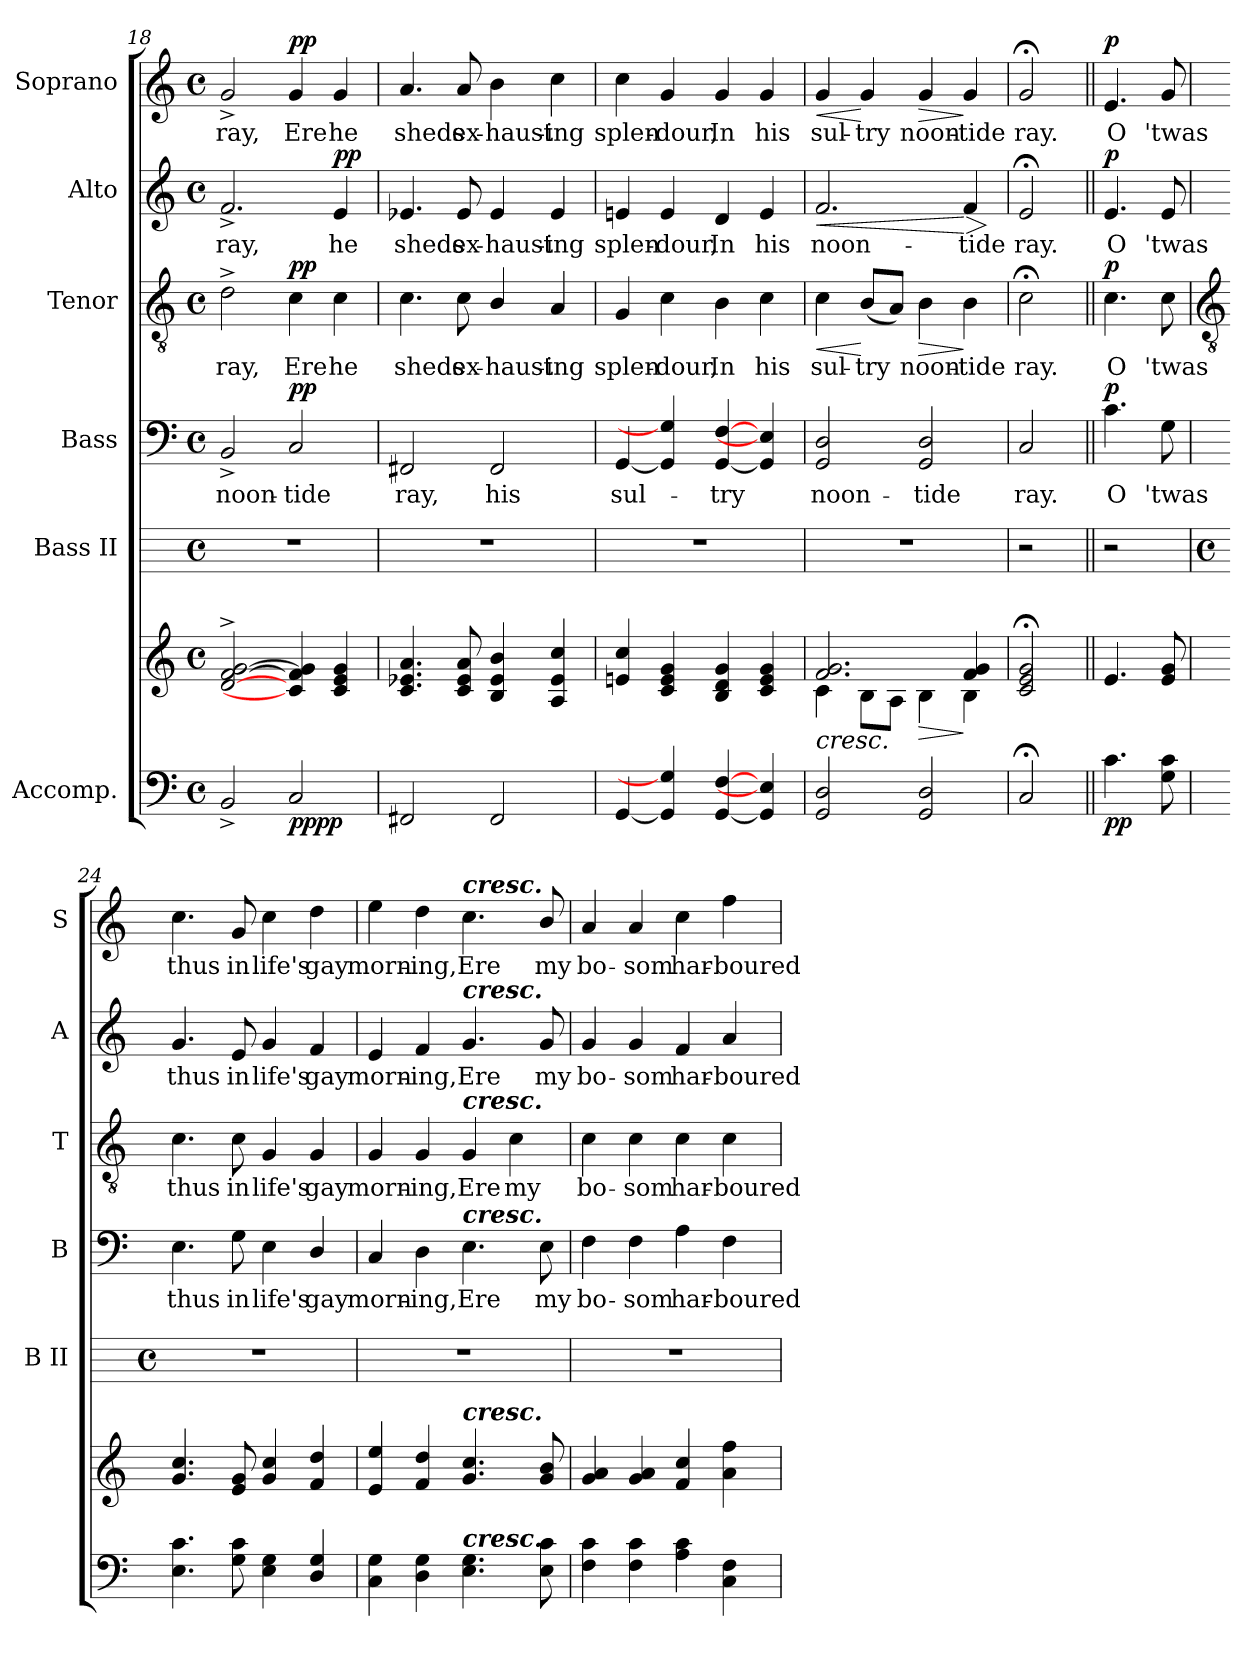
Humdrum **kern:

**kern	**kern	**dynam	**kern	**kern	**text	**dynam	**kern	**text	**dynam	**kern	**text	**dynam	**kern	**text	**dynam
*part6	*part6	*part6	*part5	*part4	*part4	*part4	*part3	*part3	*part3	*part2	*part2	*part2	*part1	*part1	*part1
*staff7	*staff6	*staff6/7	*staff5	*staff4	*staff4	*staff4	*staff3	*staff3	*staff3	*staff2	*staff2	*staff2	*staff1	*staff1	*staff1
*I"Accomp.	*	*	*I"Bass II	*I"Bass	*	*	*I"Tenor	*	*	*I"Alto	*	*	*I"Soprano	*	*
*	*	*	*I'B II	*I'B	*	*	*I'T	*	*	*I'A	*	*	*I'S	*	*
*clefF4	*clefG2	*	*	*clefF4	*	*	*clefGv2	*	*	*clefG2	*	*	*clefG2	*	*
*k[]	*k[]	*	*	*k[]	*	*	*k[]	*	*	*k[]	*	*	*k[]	*	*
*C:	*C:	*	*	*C:	*	*	*C:	*	*	*C:	*	*	*C:	*	*
*M4/4	*M4/4	*	*M4/4	*M4/4	*	*	*M4/4	*	*	*M4/4	*	*	*M4/4	*	*
*met(c)	*met(c)	*	*met(c)	*met(c)	*	*	*met(c)	*	*	*met(c)	*	*	*met(c)	*	*
=18	=18	=18	=18	=18	=18	=18	=18	=18	=18	=18	=18	=18	=18	=18	=18
*	*^	*	*	*	*	*	*	*	*	*	*	*	*	*	*
!	!	!	!	!	!	!LO:LY:b	!	!	!LO:LY:b	!	!	!LO:LY:b	!	!	!LO:LY:b	!
2BB^	[2d^ [2f^ [2g^	1ryy	.	1r	2BB^	noon-	.	2d^	ray,	.	2.f^	ray,	.	2g^	ray,	.
!	!	!	!LO:DY:b=2	!	!	!LO:LY:b	!	!	!LO:LY:b	!	!	!	!	!	!LO:LY:b	!
!	!	!	!LO:DY:n=1:b	!	!	!	!LO:DY:b	!	!	!LO:DY:b	!	!	!	!	!	!LO:DY:b
2C/	4c] 4f] 4g]	.	pp pp	.	2C	tide	pp	4c	Ere	pp	.	.	.	4g	Ere	pp
!	!	!	!	!	!	!	!	!	!LO:LY:b	!	!	!LO:LY:b	!LO:DY:b	!	!LO:LY:b	!
.	4c 4e 4g	.	.	.	.	.	.	4c	he	.	4e	he	pp	4g	he	.
=19	=19	=19	=19	=19	=19	=19	=19	=19	=19	=19	=19	=19	=19	=19	=19	=19
!	!	!	!	!	!	!LO:LY:b	!	!	!LO:LY:b	!	!	!LO:LY:b	!	!	!LO:LY:b	!
2FF#X	4.c 4.e-X 4.a	1ryy	.	1r	2FF#X	ray,	.	4.c	sheds	.	4.e-X	sheds	.	4.a	sheds	.
!	!	!	!	!	!	!	!	!	!LO:LY:b	!	!	!LO:LY:b	!	!	!LO:LY:b	!
.	8c 8e- 8a	.	.	.	.	.	.	8c	ex-	.	8e-	ex-	.	8a	ex-	.
!	!	!	!	!	!	!LO:LY:b	!	!	!LO:LY:b	!	!	!LO:LY:b	!	!	!LO:LY:b	!
2FF#	4B 4e- 4b	.	.	.	2FF#	his	.	4B/	-haust-	.	4e-	-haust-	.	4b	-haust-	.
!	!	!	!	!	!	!	!	!	!LO:LY:b	!	!	!LO:LY:b	!	!	!LO:LY:b	!
.	4A 4e- 4cc	.	.	.	.	.	.	4A	-ing	.	4e-	-ing	.	4cc	-ing	.
=20	=20	=20	=20	=20	=20	=20	=20	=20	=20	=20	=20	=20	=20	=20	=20	=20
!	!	!	!	!	!	!LO:LY:b	!	!	!LO:LY:b	!	!	!LO:LY:b	!	!	!LO:LY:b	!
[4GG	4en 4cc	1ryy	.	1r	[4GG	sul-	.	4G	splen-	.	4en	splen-	.	4cc	splen-	.
!	!	!	!	!	!	!	!	!	!LO:LY:b	!	!	!LO:LY:b	!	!	!LO:LY:b	!
4GG] 4G]	4c 4e 4g	.	.	.	4GG] 4G]	.	.	4c	-dour,	.	4e	-dour,	.	4g	-dour,	.
!	!	!	!	!	!	!LO:LY:b	!	!	!LO:LY:b	!	!	!LO:LY:b	!	!	!LO:LY:b	!
[4GG [4F	4B 4d 4g	.	.	.	[4GG [4F	try	.	4B	In	.	4d	In	.	4g	In	.
!	!	!	!	!	!	!	!	!	!LO:LY:b	!	!	!LO:LY:b	!	!	!LO:LY:b	!
4GG] 4E]	4c 4e 4g	.	.	.	4GG] 4E]	.	.	4c	his	.	4e	his	.	4g	his	.
=21	=21	=21	=21	=21	=21	=21	=21	=21	=21	=21	=21	=21	=21	=21	=21	=21
!	!	!	!LO:HP:b	!	!	!LO:LY:b	!	!	!LO:LY:b	!LO:HP:b	!	!LO:LY:b	!LO:HP:b	!	!LO:LY:b	!LO:HP:b
2GG 2D	2.f 2.g	4c\	<	1r	2GG 2D	noon-	.	4c	sul-	<	2.f	noon-	<	4g	sul-	<
!	!	!	!	!	!	!	!	!	!LO:LY:b	!	!	!	!	!	!LO:LY:b	!
.	.	8B\L	.	.	.	.	.	(<8BL	-try	[	.	.	.	4g	-try	[
.	.	8A\J	.	.	.	.	.	8AJ)	.	.	.	.	.	.	.	.
!	!	!	!LO:HP:b	!	!	!LO:LY:b	!	!	!LO:LY:b	!LO:HP:b	!	!	!	!	!LO:LY:b	!LO:HP:b
2GG 2D	.	4B\	>	.	2GG 2D	-tide	.	4B	noon-	>	.	.	.	4g	noon-	>
!	!	!	!	!	!	!	!	!	!LO:LY:b	!	!	!LO:LY:b	!LO:HP:n=1:b	!	!LO:LY:b	!
.	4f 4g	4B\	[ ]	.	.	.	.	4B	-tide	]	4f	-tide	[ >	4g	-tide	]
*	*v	*v	*	*	*	*	*	*	*	*	*	*	*	*	*	*
.	.	.	.	.	.	.	.	.	.	.	.	]	.	.	.
=22	=22	=22	=22	=22	=22	=22	=22	=22	=22	=22	=22	=22	=22	=22	=22
*	*^	*	*	*	*	*	*	*	*	*	*	*	*	*	*
!	!	!	!	!	!	!LO:LY:b	!	!	!LO:LY:b	!	!	!LO:LY:b	!	!	!LO:LY:b	!
2C;<	2c;< 2e;< 2g;<	2ryy	.	2r	2C	ray.	.	2c;<	ray.	.	2e;<	ray.	.	2g;<	ray.	.
=23||	=23||	=23||	=23||	=23||	=23||	=23||	=23||	=23||	=23||	=23||	=23||	=23||	=23||	=23||	=23||	=23||
!	!	!	!LO:DY:b=2	!	!	!LO:LY:b	!	!	!LO:LY:b	!	!	!LO:LY:b	!	!	!LO:LY:b	!
!	!	!	!LO:DY:n=1:b	!	!	!	!LO:DY:b	!	!	!LO:DY:b	!	!	!LO:DY:b	!	!	!LO:DY:b
4.c	4.e	2ryy	p p	2r	4.c	O	p	4.c	O	p	4.e	O	p	4.e	O	p
!	!	!	!	!	!	!LO:LY:b	!	!	!LO:LY:b	!	!	!LO:LY:b	!	!	!LO:LY:b	!
8G 8c	8e 8g	.	.	.	8G	'twas	.	8c	'twas	.	8e	'twas	.	8g	'twas	.
*	*v	*v	*	*	*	*	*	*	*	*	*	*	*	*	*	*
!!LO:LB:g=z
=24	=24	=24	=24	=24	=24	=24	=24	=24	=24	=24	=24	=24	=24	=24	=24
*	*	*	*	*	*	*	*clefGv2	*	*	*	*	*	*	*	*
*	*	*	*M4/4	*	*	*	*	*	*	*	*	*	*	*	*
*	*	*	*met(c)	*	*	*	*	*	*	*	*	*	*	*	*
!	!	!	!	!	!LO:LY:b	!	!	!LO:LY:b	!	!	!LO:LY:b	!	!	!LO:LY:b	!
4.E 4.c	4.g 4.cc	.	1r	4.E	thus	.	4.c	thus	.	4.g	thus	.	4.cc	thus	.
!	!	!	!	!	!LO:LY:b	!	!	!LO:LY:b	!	!	!LO:LY:b	!	!	!LO:LY:b	!
8G 8c	8e 8g	.	.	8G	in	.	8c	in	.	8e	in	.	8g	in	.
!	!	!	!	!	!LO:LY:b	!	!	!LO:LY:b	!	!	!LO:LY:b	!	!	!LO:LY:b	!
4E 4G	4g 4cc	.	.	4E	life's	.	4G	life's	.	4g	life's	.	4cc	life's	.
!	!	!	!	!	!LO:LY:b	!	!	!LO:LY:b	!	!	!LO:LY:b	!	!	!LO:LY:b	!
4D/ 4G/	4f 4dd	.	.	4D/	gay	.	4G	gay	.	4f	gay	.	4dd	gay	.
=25	=25	=25	=25	=25	=25	=25	=25	=25	=25	=25	=25	=25	=25	=25	=25
!	!	!	!	!	!LO:LY:b	!	!	!LO:LY:b	!	!	!LO:LY:b	!	!	!LO:LY:b	!
4C 4G	4e 4ee	.	1r	4C	morn-	.	4G	morn-	.	4e	morn-	.	4ee	morn-	.
!	!	!	!	!	!LO:LY:b	!	!	!LO:LY:b	!	!	!LO:LY:b	!	!	!LO:LY:b	!
4D 4G	4f 4dd	.	.	4D	-ing,	.	4G	-ing,	.	4f	-ing,	.	4dd	-ing,	.
!	!	!	!	!	!	!	!	!	!	!	!	!	!LO:TX:a:Bi:t=cresc.	!	!
!	!	!	!	!	!	!	!	!	!	!LO:TX:a:Bi:t=cresc.	!	!	!	!	!
!	!	!	!	!	!	!	!LO:TX:a:Bi:t=cresc.	!	!	!	!	!	!	!	!
!	!	!	!	!LO:TX:a:Bi:t=cresc.	!	!	!	!	!	!	!	!	!	!	!
!	!LO:TX:a:Bi:t=cresc.	!	!	!	!	!	!	!	!	!	!	!	!	!	!
!LO:TX:a:Bi:t=cresc.	!	!	!	!	!	!	!	!	!	!	!	!	!	!	!
!	!	!	!	!	!LO:LY:b	!	!	!LO:LY:b	!	!	!LO:LY:b	!	!	!LO:LY:b	!
4.E 4.G	4.g 4.cc	.	.	4.E	Ere	.	4G	Ere	.	4.g	Ere	.	4.cc	Ere	.
!	!	!	!	!	!	!	!	!LO:LY:b	!	!	!	!	!	!	!
.	.	.	.	.	.	.	4c	my	.	.	.	.	.	.	.
!	!	!	!	!	!LO:LY:b	!	!	!	!	!	!LO:LY:b	!	!	!LO:LY:b	!
8E 8c	8g/ 8b/	.	.	8E	my	.	.	.	.	8g	my	.	8b/	my	.
=26	=26	=26	=26	=26	=26	=26	=26	=26	=26	=26	=26	=26	=26	=26	=26
!	!	!	!	!	!LO:LY:b	!	!	!LO:LY:b	!	!	!LO:LY:b	!	!	!LO:LY:b	!
4F 4c	4g 4a	.	1r	4F	bo-	.	4c	bo-	.	4g	bo-	.	4a	bo-	.
!	!	!	!	!	!LO:LY:b	!	!	!LO:LY:b	!	!	!LO:LY:b	!	!	!LO:LY:b	!
4F 4c	4g 4a	.	.	4F	-som	.	4c	-som	.	4g	-som	.	4a	-som	.
!	!	!	!	!	!LO:LY:b	!	!	!LO:LY:b	!	!	!LO:LY:b	!	!	!LO:LY:b	!
4A 4c	4f 4cc	.	.	4A	har-	.	4c	har-	.	4f	har-	.	4cc	har-	.
!	!	!	!	!	!LO:LY:b	!	!	!LO:LY:b	!	!	!LO:LY:b	!	!	!LO:LY:b	!
4C 4F	4a 4ff	.	.	4F	-boured	.	4c	-boured	.	4a	-boured	.	4ff	-boured	.
=	=	=	=	=	=	=	=	=	=	=	=	=	=	=	=
*-	*-	*-	*-	*-	*-	*-	*-	*-	*-	*-	*-	*-	*-	*-	*-
